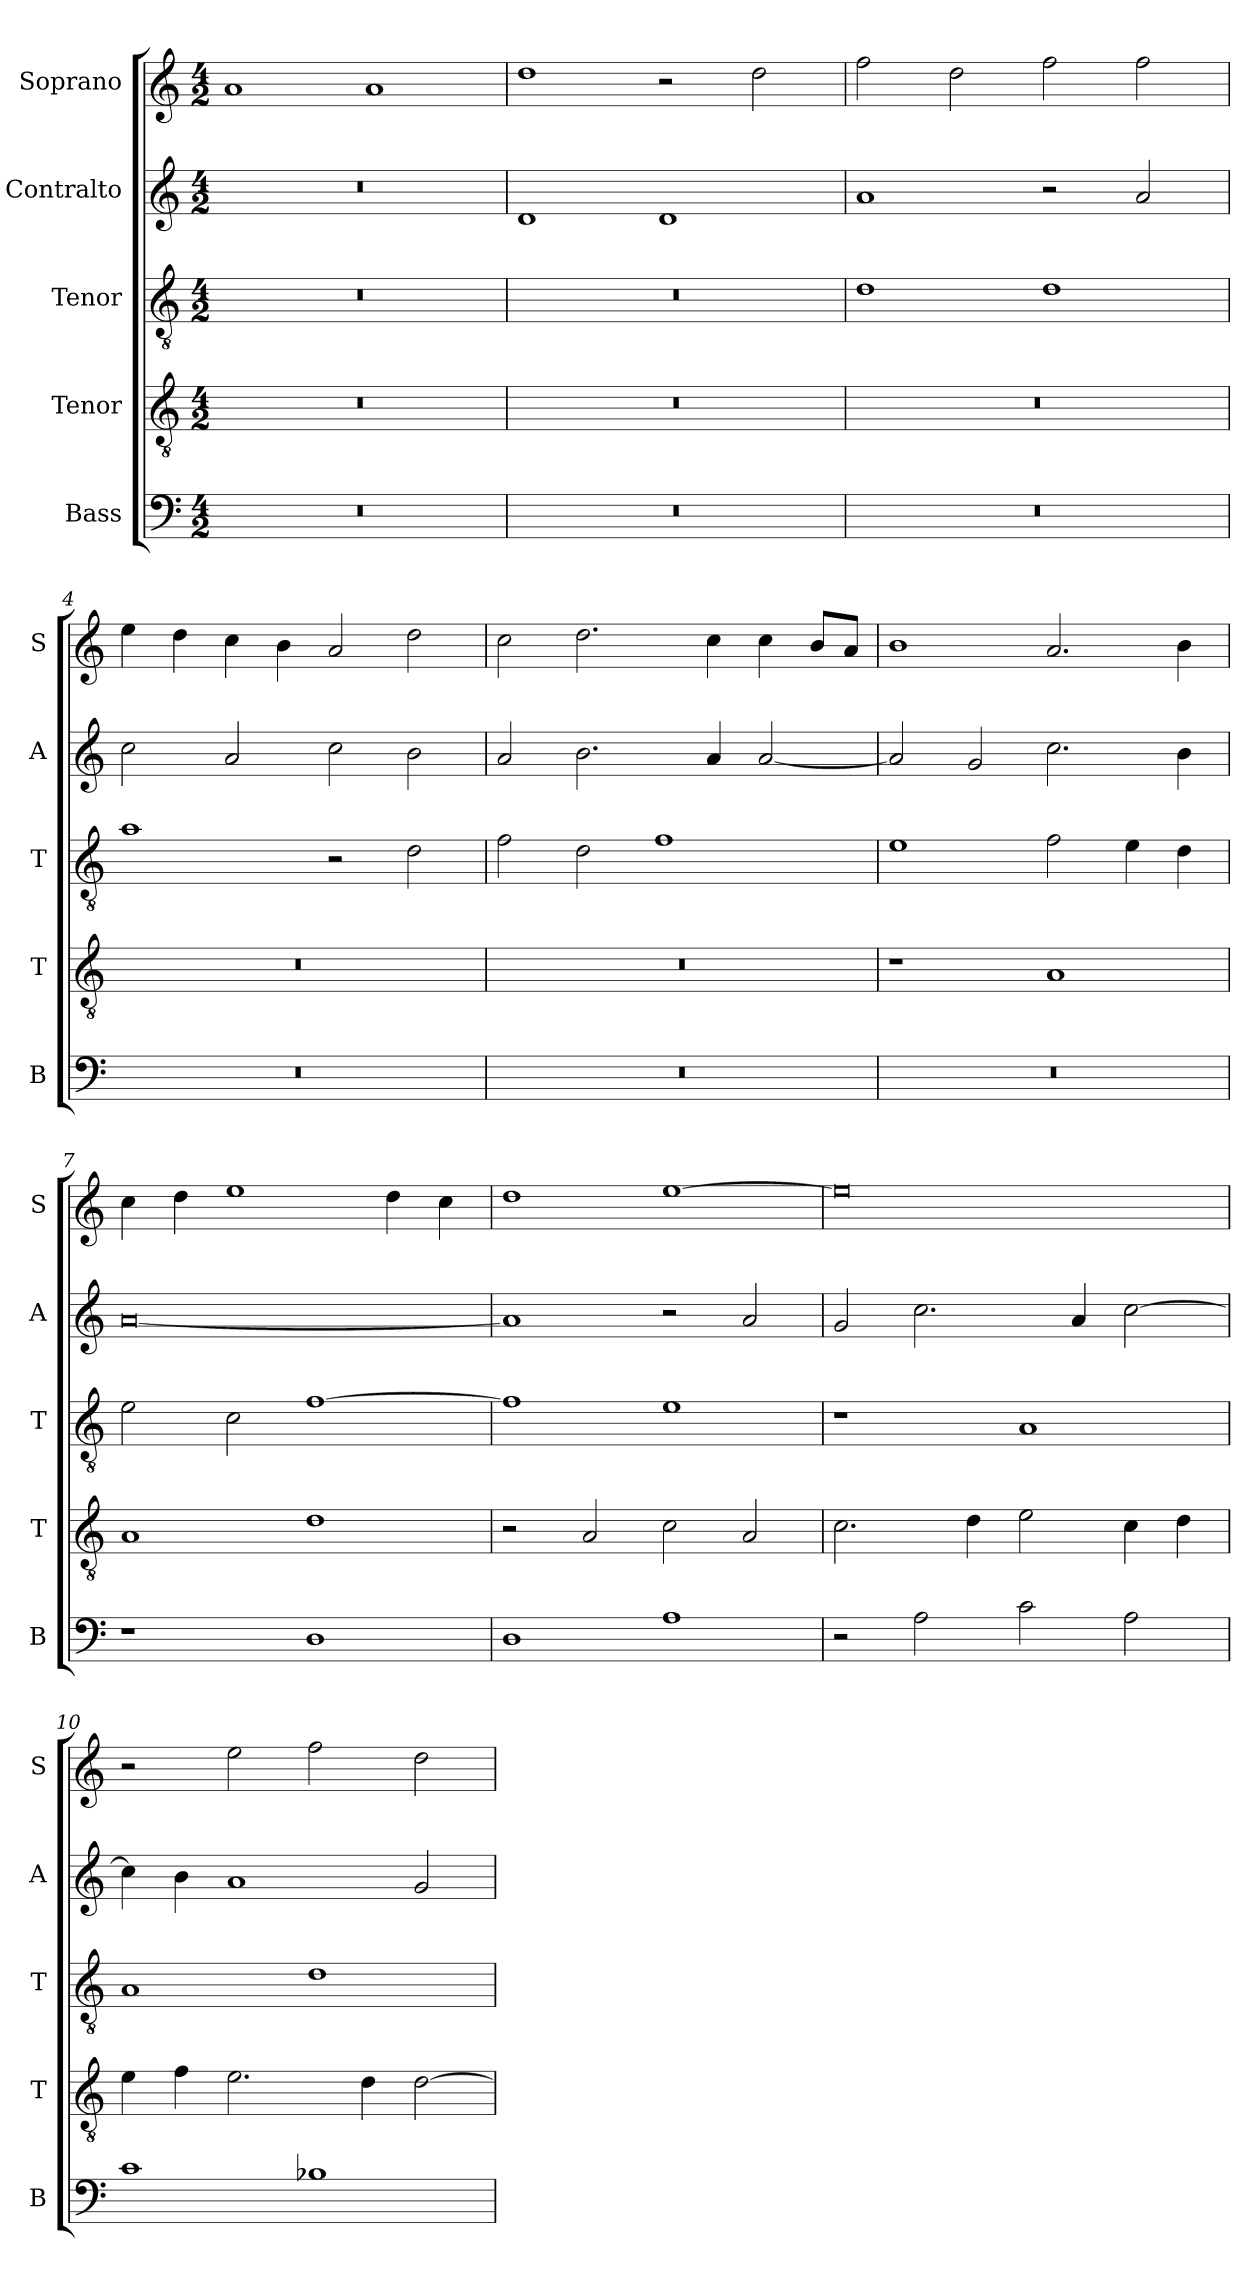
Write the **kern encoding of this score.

**kern	**kern	**kern	**kern	**kern
*part5	*part4	*part3	*part2	*part1
*staff5	*staff4	*staff3	*staff2	*staff1
*I"Bass	*I"Tenor	*I"Tenor	*I"Contralto	*I"Soprano
*I'B	*I'T	*I'T	*I'A	*I'S
*clefF4	*clefGv2	*clefGv2	*clefG2	*clefG2
*k[]	*k[]	*k[]	*k[]	*k[]
*D:dor	*D:dor	*D:dor	*D:dor	*D:dor
*M4/2	*M4/2	*M4/2	*M4/2	*M4/2
=1	=1	=1	=1	=1
0r	0r	0r	0r	1a
.	.	.	.	1a
=2	=2	=2	=2	=2
0r	0r	0r	1d	1dd
.	.	.	1d	2r
.	.	.	.	2dd
=3	=3	=3	=3	=3
0r	0r	1d	1a	2ff
.	.	.	.	2dd
.	.	1d	2r	2ff
.	.	.	2a	2ff
=4	=4	=4	=4	=4
0r	0r	1a	2cc	4ee
.	.	.	.	4dd
.	.	.	2a	4cc
.	.	.	.	4b
.	.	2r	2cc	2a
.	.	2d	2b	2dd
=5	=5	=5	=5	=5
0r	0r	2f	2a	2cc
.	.	2d	2.b	2.dd
.	.	1f	.	.
.	.	.	4a	4cc
.	.	.	[2a	4cc
.	.	.	.	8b/L
.	.	.	.	8a/J
=6	=6	=6	=6	=6
0r	1r	1e	2a]	1b
.	.	.	2g	.
.	1A	2f	2.cc	2.a
.	.	4e	.	.
.	.	4d	4b	4b
=7	=7	=7	=7	=7
1r	1A	2e	[0a	4cc
.	.	.	.	4dd
.	.	2c	.	1ee
1D	1d	[1f	.	.
.	.	.	.	4dd
.	.	.	.	4cc
=8	=8	=8	=8	=8
1D	2r	1f]	1a]	1dd
.	2A	.	.	.
1A	2c	1e	2r	[1ee
.	2A	.	2a	.
=9	=9	=9	=9	=9
2r	2.c	1r	2g	0ee]
2A	.	.	2.cc	.
.	4d	.	.	.
2c	2e	1A	.	.
.	.	.	4a	.
2A	4c	.	[2cc	.
.	4d	.	.	.
=10	=10	=10	=10	=10
1c	4e	1A	4cc]	2r
.	4f	.	4b	.
.	2.e	.	1a	2ee
1B-X	.	1d	.	2ff
.	4d	.	.	.
.	[2d	.	2g	2dd
=	=	=	=	=
*-	*-	*-	*-	*-
